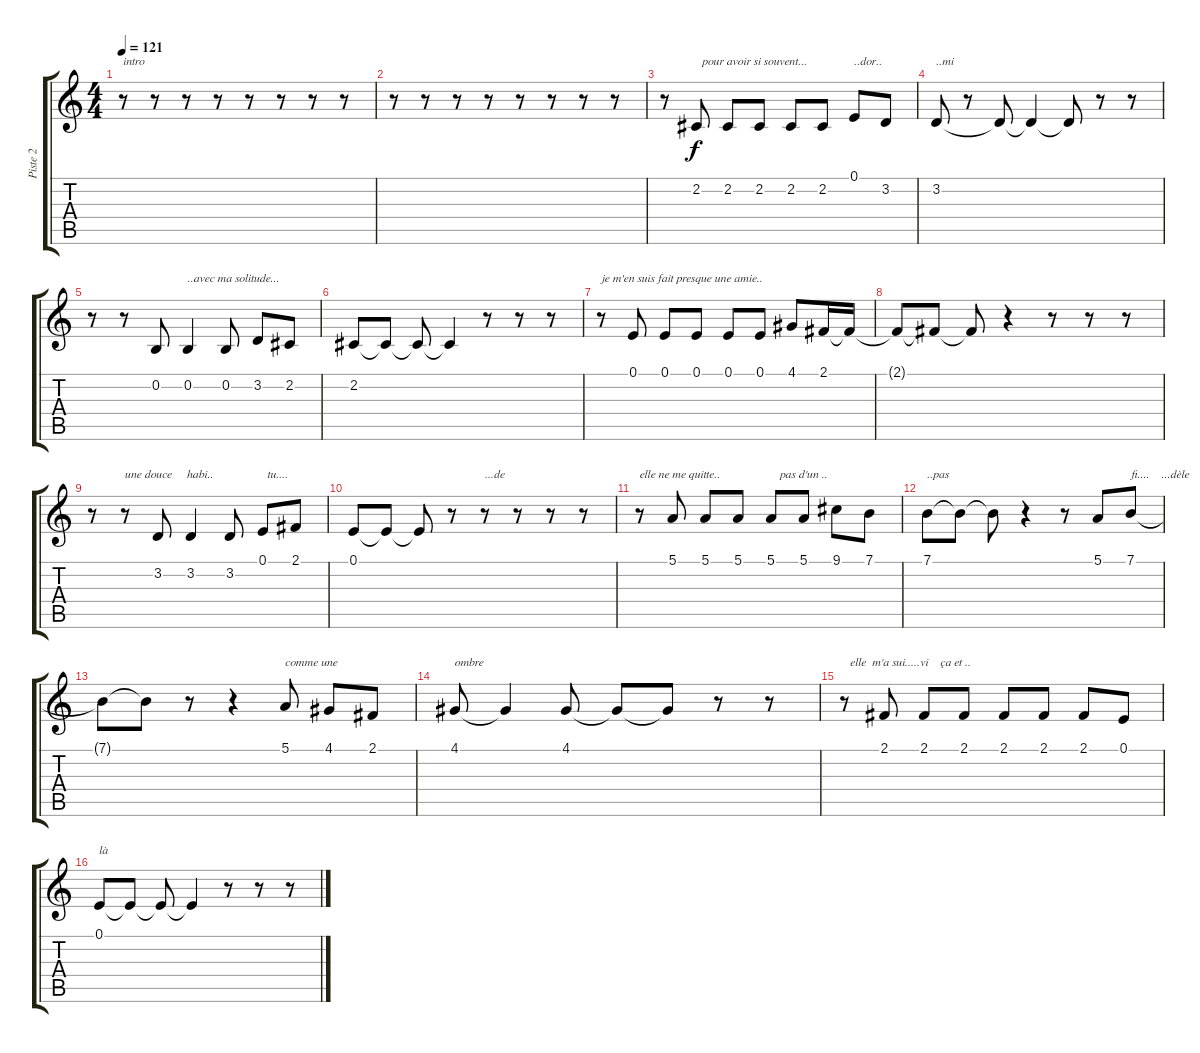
\track ("Piste 2" "Piste 2") {instrument flute}
\staff {score tabs}
\tuning (E4 B3 G3 D3 A2 E2) {hide}
\ts (4 4)
\tempo 121
\clef g2
\ks c
r.8{txt "intro" dy f instrument flute} r.8 r.8 r.8 r.8 r.8 r.8 r.8 |
r.8 r.8 r.8 r.8 r.8 r.8 r.8 r.8 |
r.8 2.2.8{txt "  pour avoir si souvent..."} 2.2.8 2.2.8 2.2.8 2.2.8 0.1.8{txt "..dor.."} 3.2.8 |
3.2.8{txt "..mi"} r.8 3.2{t}.8 3.2{t}.4 3.2{t}.8 r.8 r.8 |
r.8 r.8 0.2.8 0.2.4{txt "..avec ma solitude..."} 0.2.8 3.2.8 2.2.8 |
2.2.8 2.2{t}.8 2.2{t}.8 2.2{t}.4 r.8 r.8 r.8 |
r.8{txt "je m'en suis fait presque une amie.."} 0.1.8 0.1.8 0.1.8 0.1.8 0.1.8 4.1.8 2.1.16 2.1{t}.16 |
2.1{t}.8 2.1{t}.8 2.1{t}.8 r.4 r.8 r.8 r.8 |
r.8 r.8{txt "une douce     habi..                  tu....      "} 3.2.8 3.2.4 3.2.8 0.1.8 2.1.8 |
0.1.8 0.1{t}.8 0.1{t}.8 r.8 r.8{txt "...de"} r.8 r.8 r.8 |
r.8{txt "elle ne me quitte.."} 5.1.8 5.1.8 5.1.8 5.1.8{txt "   pas d'un .."} 5.1.8 9.1.8 7.1.8 |
7.1.8{txt "..pas"} 7.1{t}.8 7.1{t}.8 r.4 r.8 5.1.8 7.1.8{txt "fi....    ...dèle"} |
7.1{t}.8 7.1{t}.8 r.8 r.4 5.1.8{txt "comme une"} 4.1.8 2.1.8 |
4.1.8{txt "ombre"} 4.1{t}.4 4.1.8 4.1{t}.8 4.1{t}.8 r.8 r.8 |
r.8{txt "  elle  m'a sui.....vi    ça et .."} 2.1.8 2.1.8 2.1.8 2.1.8 2.1.8 2.1.8 0.1.8 |
0.1.8{txt "là"} 0.1{t}.8 0.1{t}.8 0.1{t}.4 r.8 r.8 r.8
